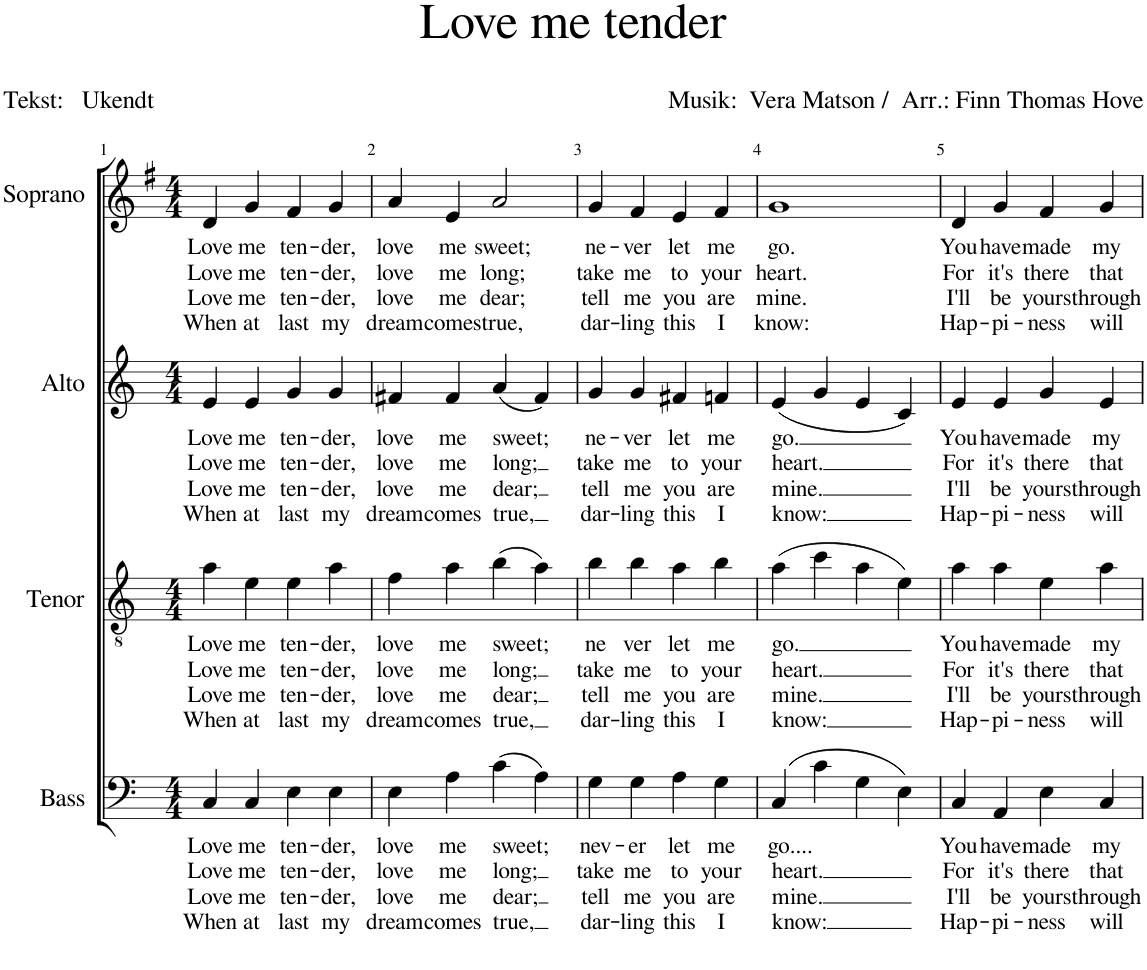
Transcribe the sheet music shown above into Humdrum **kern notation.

**kern	**text	**text	**text	**text	**kern	**text	**text	**text	**text	**kern	**text	**text	**text	**text	**kern	**text	**text	**text	**text
*part4	*part4	*part4	*part4	*part4	*part3	*part3	*part3	*part3	*part3	*part2	*part2	*part2	*part2	*part2	*part1	*part1	*part1	*part1	*part1
*staff4	*staff4	*staff4	*staff4	*staff4	*staff3	*staff3	*staff3	*staff3	*staff3	*staff2	*staff2	*staff2	*staff2	*staff2	*staff1	*staff1	*staff1	*staff1	*staff1
*I"Bass	*	*	*	*	*I"Tenor	*	*	*	*	*I"Alto	*	*	*	*	*I"Soprano	*	*	*	*
*I'B	*	*	*	*	*I'T	*	*	*	*	*I'A	*	*	*	*	*I'S	*	*	*	*
*clefF4	*	*	*	*	*clefGv2	*	*	*	*	*clefG2	*	*	*	*	*clefG2	*	*	*	*
*k[]	*	*	*	*	*k[]	*	*	*	*	*k[]	*	*	*	*	*k[f#]	*	*	*	*
*M4/4	*	*	*	*	*M4/4	*	*	*	*	*M4/4	*	*	*	*	*M4/4	*	*	*	*
=1	=1	=1	=1	=1	=1	=1	=1	=1	=1	=1	=1	=1	=1	=1	=1	=1	=1	=1	=1
!	!LO:LY:b	!LO:LY:b	!LO:LY:b	!LO:LY:b	!	!LO:LY:b	!LO:LY:b	!LO:LY:b	!LO:LY:b	!	!LO:LY:b	!LO:LY:b	!LO:LY:b	!LO:LY:b	!	!LO:LY:b	!LO:LY:b	!LO:LY:b	!LO:LY:b
4C/	Love	Love	Love	When	4a\	Love	Love	Love	When	4e/	Love	Love	Love	When	4d/	Love	Love	Love	When
!	!LO:LY:b	!LO:LY:b	!LO:LY:b	!LO:LY:b	!	!LO:LY:b	!LO:LY:b	!LO:LY:b	!LO:LY:b	!	!LO:LY:b	!LO:LY:b	!LO:LY:b	!LO:LY:b	!	!LO:LY:b	!LO:LY:b	!LO:LY:b	!LO:LY:b
4C/	me	me	me	at	4e\	me	me	me	at	4e/	me	me	me	at	4g/	me	me	me	at
!	!LO:LY:b	!LO:LY:b	!LO:LY:b	!LO:LY:b	!	!LO:LY:b	!LO:LY:b	!LO:LY:b	!LO:LY:b	!	!LO:LY:b	!LO:LY:b	!LO:LY:b	!LO:LY:b	!	!LO:LY:b	!LO:LY:b	!LO:LY:b	!LO:LY:b
4E\	ten-	ten-	ten-	last	4e\	ten-	ten-	ten-	last	4g/	ten-	ten-	ten-	last	4f#/	ten-	ten-	ten-	last
!	!LO:LY:b	!LO:LY:b	!LO:LY:b	!LO:LY:b	!	!LO:LY:b	!LO:LY:b	!LO:LY:b	!LO:LY:b	!	!LO:LY:b	!LO:LY:b	!LO:LY:b	!LO:LY:b	!	!LO:LY:b	!LO:LY:b	!LO:LY:b	!LO:LY:b
4E\	-der,	-der,	-der,	my	4a\	-der,	-der,	-der,	my	4g/	-der,	-der,	-der,	my	4g/	-der,	der,	-der,	my
=2	=2	=2	=2	=2	=2	=2	=2	=2	=2	=2	=2	=2	=2	=2	=2	=2	=2	=2	=2
!	!LO:LY:b	!LO:LY:b	!LO:LY:b	!LO:LY:b	!	!LO:LY:b	!LO:LY:b	!LO:LY:b	!LO:LY:b	!	!LO:LY:b	!LO:LY:b	!LO:LY:b	!LO:LY:b	!	!LO:LY:b	!LO:LY:b	!LO:LY:b	!LO:LY:b
4E\	love	love	love	dream	4f\	love	love	love	dream	4f#X/	love	love	love	dream	4a/	love	love	love	dream
!	!LO:LY:b	!LO:LY:b	!LO:LY:b	!LO:LY:b	!	!LO:LY:b	!LO:LY:b	!LO:LY:b	!LO:LY:b	!	!LO:LY:b	!LO:LY:b	!LO:LY:b	!LO:LY:b	!	!LO:LY:b	!LO:LY:b	!LO:LY:b	!LO:LY:b
4A\	me	me	me	comes	4a\	me	me	me	comes	4f#/	me	me	me	comes	4e/	me	me	me	comes
!	!LO:LY:b	!LO:LY:b	!LO:LY:b	!LO:LY:b	!	!LO:LY:b	!LO:LY:b	!LO:LY:b	!LO:LY:b	!	!LO:LY:b	!LO:LY:b	!LO:LY:b	!LO:LY:b	!	!LO:LY:b	!LO:LY:b	!LO:LY:b	!LO:LY:b
(4c\	sweet;	long;	dear;	true,	(4b\	sweet;	long;	dear;	true,	(4a/	sweet;	long;	dear;	true,	2a/	sweet;	long;	dear;	true,
4A\)	.	.	.	.	4a\)	.	.	.	.	4f#/)	.	.	.	.	.	.	.	.	.
=3	=3	=3	=3	=3	=3	=3	=3	=3	=3	=3	=3	=3	=3	=3	=3	=3	=3	=3	=3
!	!LO:LY:b	!LO:LY:b	!LO:LY:b	!LO:LY:b	!	!LO:LY:b	!LO:LY:b	!LO:LY:b	!LO:LY:b	!	!LO:LY:b	!LO:LY:b	!LO:LY:b	!LO:LY:b	!	!LO:LY:b	!LO:LY:b	!LO:LY:b	!LO:LY:b
4G\	nev-	take	tell	dar-	4b\	ne	take	tell	dar-	4g/	ne-	take	tell	dar-	4g/	ne-	take	tell	dar-
!	!LO:LY:b	!LO:LY:b	!LO:LY:b	!LO:LY:b	!	!LO:LY:b	!LO:LY:b	!LO:LY:b	!LO:LY:b	!	!LO:LY:b	!LO:LY:b	!LO:LY:b	!LO:LY:b	!	!LO:LY:b	!LO:LY:b	!LO:LY:b	!LO:LY:b
4G\	-er	me	me	-ling	4b\	-ver	me	me	-ling	4g/	-ver	me	me	-ling	4f#/	-ver	me	me	-ling
!	!LO:LY:b	!LO:LY:b	!LO:LY:b	!LO:LY:b	!	!LO:LY:b	!LO:LY:b	!LO:LY:b	!LO:LY:b	!	!LO:LY:b	!LO:LY:b	!LO:LY:b	!LO:LY:b	!	!LO:LY:b	!LO:LY:b	!LO:LY:b	!LO:LY:b
4A\	let	to	you	this	4a\	let	to	you	this	4f#X/	let	to	you	this	4e/	let	to	you	this
!	!LO:LY:b	!LO:LY:b	!LO:LY:b	!LO:LY:b	!	!LO:LY:b	!LO:LY:b	!LO:LY:b	!LO:LY:b	!	!LO:LY:b	!LO:LY:b	!LO:LY:b	!LO:LY:b	!	!LO:LY:b	!LO:LY:b	!LO:LY:b	!LO:LY:b
4G\	me	your	are	I	4b\	me	your	are	I	4fn/	me	your	are	I	4f#/	me	your	are	I
=4	=4	=4	=4	=4	=4	=4	=4	=4	=4	=4	=4	=4	=4	=4	=4	=4	=4	=4	=4
!	!LO:LY:b	!LO:LY:b	!LO:LY:b	!LO:LY:b	!	!LO:LY:b	!LO:LY:b	!LO:LY:b	!LO:LY:b	!	!LO:LY:b	!LO:LY:b	!LO:LY:b	!LO:LY:b	!	!LO:LY:b	!LO:LY:b	!LO:LY:b	!LO:LY:b
(4C/	go....	heart.	mine.	know:	(4a\	go.	heart.	mine.	know:	(4e/	go.	heart.	mine.	know:	1g	go.	heart.	mine.	know:
4c\	.	.	.	.	4cc\	.	.	.	.	4g/	.	.	.	.	.	.	.	.	.
4G\	.	.	.	.	4a\	.	.	.	.	4e/	.	.	.	.	.	.	.	.	.
4E\)	.	.	.	.	4e\)	.	.	.	.	4c/)	.	.	.	.	.	.	.	.	.
=5	=5	=5	=5	=5	=5	=5	=5	=5	=5	=5	=5	=5	=5	=5	=5	=5	=5	=5	=5
!	!LO:LY:b	!LO:LY:b	!LO:LY:b	!LO:LY:b	!	!LO:LY:b	!LO:LY:b	!LO:LY:b	!LO:LY:b	!	!LO:LY:b	!LO:LY:b	!LO:LY:b	!LO:LY:b	!	!LO:LY:b	!LO:LY:b	!LO:LY:b	!LO:LY:b
4C/	You	For	I'll	Hap-	4a\	You	For	I'll	Hap-	4e/	You	For	I'll	Hap-	4d/	You	For	I'll	Hap-
!	!LO:LY:b	!LO:LY:b	!LO:LY:b	!LO:LY:b	!	!LO:LY:b	!LO:LY:b	!LO:LY:b	!LO:LY:b	!	!LO:LY:b	!LO:LY:b	!LO:LY:b	!LO:LY:b	!	!LO:LY:b	!LO:LY:b	!LO:LY:b	!LO:LY:b
4AA/	have	it's	be	-pi-	4a\	have	it's	be	-pi-	4e/	have	it's	be	-pi-	4g/	have	it's	be	-pi-
!	!LO:LY:b	!LO:LY:b	!LO:LY:b	!LO:LY:b	!	!LO:LY:b	!LO:LY:b	!LO:LY:b	!LO:LY:b	!	!LO:LY:b	!LO:LY:b	!LO:LY:b	!LO:LY:b	!	!LO:LY:b	!LO:LY:b	!LO:LY:b	!LO:LY:b
4E\	made	there	yours	-ness	4e\	made	there	yours	-ness	4g/	made	there	yours	-ness	4f#/	made	there	yours	-ness
!	!LO:LY:b	!LO:LY:b	!LO:LY:b	!LO:LY:b	!	!LO:LY:b	!LO:LY:b	!LO:LY:b	!LO:LY:b	!	!LO:LY:b	!LO:LY:b	!LO:LY:b	!LO:LY:b	!	!LO:LY:b	!LO:LY:b	!LO:LY:b	!LO:LY:b
4C/	my	that	through	will	4a\	my	that	through	will	4e/	my	that	through	will	4g/	my	that	through	will
=	=	=	=	=	=	=	=	=	=	=	=	=	=	=	=	=	=	=	=
*-	*-	*-	*-	*-	*-	*-	*-	*-	*-	*-	*-	*-	*-	*-	*-	*-	*-	*-	*-
